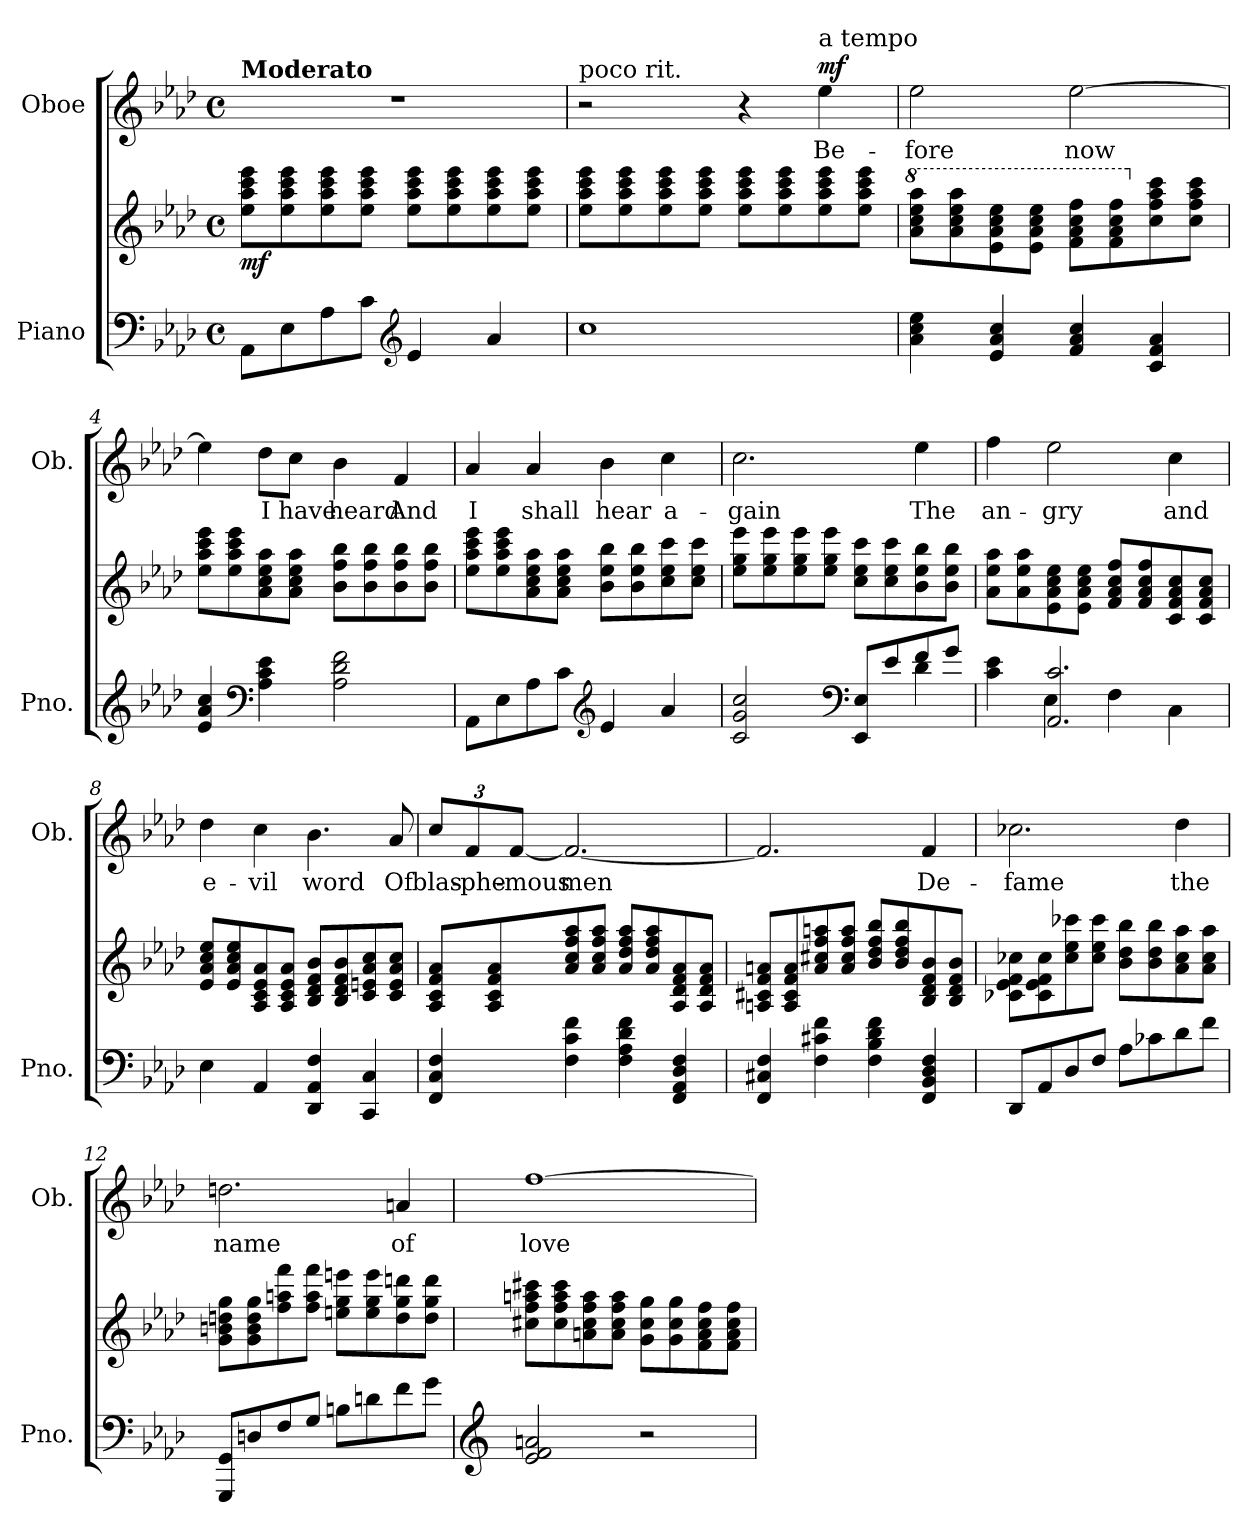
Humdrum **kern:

**kern	**kern	**dynam	**kern	**text	**dynam
*part2	*part2	*part2	*part1	*part1	*part1
*staff3	*staff2	*staff2/3	*staff1	*staff1	*staff1
*I"Piano	*	*	*I"Oboe	*	*
*I'Pno.	*	*	*I'Ob.	*	*
*clefF4	*clefG2	*	*clefG2	*	*
*k[b-e-a-d-]	*k[b-e-a-d-]	*	*k[b-e-a-d-]	*	*
*M4/4	*M4/4	*	*M4/4	*	*
*met(c)	*met(c)	*	*met(c)	*	*
=1	=1	=1	=1	=1	=1
!	!	!	!LO:TX:a:B:t=Moderato	!	!
!	!	!LO:DY:b	!	!	!
8AA-\L	8ee-\ 8aa-\ 8ccc\ 8eee-\L	mf	1r	.	.
8E-\	8ee-\ 8aa-\ 8ccc\ 8eee-\	.	.	.	.
8A-\	8ee-\ 8aa-\ 8ccc\ 8eee-\	.	.	.	.
8c\J	8ee-\ 8aa-\ 8ccc\ 8eee-\J	.	.	.	.
*clefG2	*	*	*	*	*
4e-/	8ee-\ 8aa-\ 8ccc\ 8eee-\L	.	.	.	.
.	8ee-\ 8aa-\ 8ccc\ 8eee-\	.	.	.	.
4a-/	8ee-\ 8aa-\ 8ccc\ 8eee-\	.	.	.	.
.	8ee-\ 8aa-\ 8ccc\ 8eee-\J	.	.	.	.
=2	=2	=2	=2	=2	=2
!	!	!	!LO:TX:a:t=poco rit.	!	!
1cc	8ee-\ 8aa-\ 8ccc\ 8eee-\L	.	2r	.	.
.	8ee-\ 8aa-\ 8ccc\ 8eee-\	.	.	.	.
.	8ee-\ 8aa-\ 8ccc\ 8eee-\	.	.	.	.
.	8ee-\ 8aa-\ 8ccc\ 8eee-\J	.	.	.	.
.	8ee-\ 8aa-\ 8ccc\ 8eee-\L	.	4r	.	.
.	8ee-\ 8aa-\ 8ccc\ 8eee-\	.	.	.	.
!	!	!	!LO:TX:a:t=a tempo	!	!
!	!	!	!	!LO:LY:b	!LO:DY:a
.	8ee-\ 8aa-\ 8ccc\ 8eee-\	.	4ee-\	Be-	mf
.	8ee-\ 8aa-\ 8ccc\ 8eee-\J	.	.	.	.
=3	=3	=3	=3	=3	=3
*	*8va	*	*	*	*
!	!	!	!	!LO:LY:b	!
4a-\ 4cc\ 4ee-\	8aa-\ 8ccc\ 8eee-\ 8aaa-\L	.	2ee-\	-fore	.
.	8aa-\ 8ccc\ 8eee-\ 8aaa-\	.	.	.	.
4e-/ 4a-/ 4cc/	8ee-\ 8aa-\ 8ccc\ 8eee-\	.	.	.	.
.	8ee-\ 8aa-\ 8ccc\ 8eee-\J	.	.	.	.
!	!	!	!	!LO:LY:b	!
4f/ 4a-/ 4cc/	8ff\ 8aa-\ 8ccc\ 8fff\L	.	[2ee-\	now	.
.	8ff\ 8aa-\ 8ccc\ 8fff\	.	.	.	.
*	*X8va	*	*	*	*
4c/ 4f/ 4a-/	8cc\ 8ff\ 8aa-\ 8ccc\	.	.	.	.
.	8cc\ 8ff\ 8aa-\ 8ccc\J	.	.	.	.
!!LO:LB:g=z
=4	=4	=4	=4	=4	=4
4e-/ 4a-/ 4cc/	8ee-\ 8aa-\ 8ccc\ 8eee-\L	.	4ee-\]	.	.
.	8ee-\ 8aa-\ 8ccc\ 8eee-\	.	.	.	.
*clefF4	*	*	*	*	*
!	!	!	!	!LO:LY:b	!
4A-\ 4c\ 4e-\	8a-\ 8cc\ 8ee-\ 8aa-\	.	8dd-\L	I	.
!	!	!	!	!LO:LY:b	!
.	8a-\ 8cc\ 8ee-\ 8aa-\J	.	8cc\J	have	.
!	!	!	!	!LO:LY:b	!
2A-\ 2d-\ 2f\	8b-\ 8ff\ 8bb-\L	.	4b-\	heard	.
.	8b-\ 8ff\ 8bb-\	.	.	.	.
!	!	!	!	!LO:LY:b	!
.	8b-\ 8ff\ 8bb-\	.	4f/	And	.
.	8b-\ 8ff\ 8bb-\J	.	.	.	.
=5	=5	=5	=5	=5	=5
!	!	!	!	!LO:LY:b	!
8AA-\L	8ee-\ 8aa-\ 8ccc\ 8eee-\L	.	4a-/	I	.
8E-\	8ee-\ 8aa-\ 8ccc\ 8eee-\	.	.	.	.
!	!	!	!	!LO:LY:b	!
8A-\	8a-\ 8cc\ 8ee-\ 8aa-\	.	4a-/	shall	.
8c\J	8a-\ 8cc\ 8ee-\ 8aa-\J	.	.	.	.
*clefG2	*	*	*	*	*
!	!	!	!	!LO:LY:b	!
4e-/	8b-\ 8ee-\ 8bb-\L	.	4b-\	hear	.
.	8b-\ 8ee-\ 8bb-\	.	.	.	.
!	!	!	!	!LO:LY:b	!
4a-/	8cc\ 8ee-\ 8ccc\	.	4cc\	a-	.
.	8cc\ 8ee-\ 8ccc\J	.	.	.	.
=6	=6	=6	=6	=6	=6
*^	*	*	*	*	*
!	!	!	!	!	!LO:LY:b	!
2c/ 2g/ 2cc/	2.ryy	8ee-\ 8gg\ 8eee-\L	.	2.cc\	-gain	.
.	.	8ee-\ 8gg\ 8eee-\	.	.	.	.
.	.	8ee-\ 8gg\ 8eee-\	.	.	.	.
.	.	8ee-\ 8gg\ 8eee-\J	.	.	.	.
*clefF4	*	*	*	*	*	*
8EE-/ 8E-/L	.	8cc\ 8ee-\ 8ccc\L	.	.	.	.
8e-/	.	8cc\ 8ee-\ 8ccc\	.	.	.	.
!	!	!	!	!	!LO:LY:b	!
8f/	4d-\	8b-\ 8ee-\ 8bb-\	.	4ee-\	The	.
8g/J	.	8b-\ 8ee-\ 8bb-\J	.	.	.	.
=7	=7	=7	=7	=7	=7	=7
!	!	!	!	!	!LO:LY:b	!
4c\ 4e-\	4ryy	8a-\ 8ee-\ 8aa-\L	.	4ff\	an-	.
.	.	8a-\ 8ee-\ 8aa-\	.	.	.	.
!	!	!	!	!	!LO:LY:b	!
2.AA-/ 2.c/	4E-\	8e-\ 8a-\ 8cc\ 8ee-\	.	2ee-\	-gry	.
.	.	8e-\ 8a-\ 8cc\ 8ee-\J	.	.	.	.
.	4F\	8f/ 8a-/ 8cc/ 8ff/L	.	.	.	.
.	.	8f/ 8a-/ 8cc/ 8ff/	.	.	.	.
!	!	!	!	!	!LO:LY:b	!
.	4C\	8c/ 8f/ 8a-/ 8cc/	.	4cc\	and	.
.	.	8c/ 8f/ 8a-/ 8cc/J	.	.	.	.
*v	*v	*	*	*	*	*
!!LO:LB:g=z
=8	=8	=8	=8	=8	=8
!	!	!	!	!LO:LY:b	!
4E-\	8e-/ 8a-/ 8cc/ 8ee-/L	.	4dd-\	e-	.
.	8e-/ 8a-/ 8cc/ 8ee-/	.	.	.	.
!	!	!	!	!LO:LY:b	!
4AA-/	8A-/ 8c/ 8e-/ 8a-/	.	4cc\	-vil	.
.	8A-/ 8c/ 8e-/ 8a-/J	.	.	.	.
!	!	!	!	!LO:LY:b	!
4DD-/ 4AA-/ 4F/	8B-/ 8d-/ 8f/ 8b-/L	.	4.b-\	word	.
.	8B-/ 8d-/ 8f/ 8b-/	.	.	.	.
4CC/ 4C/	8c/ 8en/ 8a-/ 8cc/	.	.	.	.
!	!	!	!	!LO:LY:b	!
.	8c/ 8e/ 8a-/ 8cc/J	.	8a-/	Of	.
=9	=9	=9	=9	=9	=9
!	!	!	!	!LO:LY:b	!
4FF/ 4C/ 4F/	8A-/ 8c/ 8f/ 8a-/L	.	12cc/L	blas-	.
!	!	!	!	!LO:LY:b	!
.	.	.	12f/	-phe-	.
.	8A-/ 8c/ 8f/ 8a-/	.	.	.	.
!	!	!	!	!LO:LY:b	!
.	.	.	[12f/J	-mous	.
!	!	!	!	!LO:LY:b	!
4F\ 4c\ 4f\	8a-/ 8cc/ 8ff/ 8aa-/	.	2.f/_	men	.
.	8a-/ 8cc/ 8ff/ 8aa-/J	.	.	.	.
4F\ 4A-\ 4d-\ 4f\	8a-/ 8dd-/ 8ff/ 8aa-/L	.	.	.	.
.	8a-/ 8dd-/ 8ff/ 8aa-/	.	.	.	.
4FF/ 4AA-/ 4D-/ 4F/	8A-/ 8d-/ 8f/ 8a-/	.	.	.	.
.	8A-/ 8d-/ 8f/ 8a-/J	.	.	.	.
=10	=10	=10	=10	=10	=10
4FF/ 4C#X/ 4F/	8An/ 8c#X/ 8f/ 8an/L	.	2.f/]	.	.
.	8A/ 8c#/ 8f/ 8a/	.	.	.	.
4F\ 4c#X\ 4f\	8a/ 8cc#X/ 8ff/ 8aan/	.	.	.	.
.	8a/ 8cc#/ 8ff/ 8aa/J	.	.	.	.
4F\ 4B-\ 4d-\ 4f\	8b-/ 8dd-/ 8ff/ 8bb-/L	.	.	.	.
.	8b-/ 8dd-/ 8ff/ 8bb-/	.	.	.	.
!	!	!	!	!LO:LY:b	!
4FF/ 4BB-/ 4D-/ 4F/	8B-/ 8d-/ 8f/ 8b-/	.	4f/	De-	.
.	8B-/ 8d-/ 8f/ 8b-/J	.	.	.	.
!!LO:PB:g=z
=11	=11	=11	=11	=11	=11
!	!	!	!	!LO:LY:b	!
8DD-/L	8c-X\ 8e-\ 8f\ 8cc-X\L	.	2.cc-X\	-fame	.
8AA-/	8c-\ 8e-\ 8f\ 8cc-\	.	.	.	.
8D-/	8cc-\ 8ee-\ 8ccc-X\	.	.	.	.
8F/J	8cc-\ 8ee-\ 8ccc-\J	.	.	.	.
8A-\L	8b-\ 8dd-\ 8bb-\L	.	.	.	.
8c-X\	8b-\ 8dd-\ 8bb-\	.	.	.	.
!	!	!	!	!LO:LY:b	!
8d-\	8a-\ 8cc-\ 8aa-\	.	4dd-\	the	.
8f\J	8a-\ 8cc-\ 8aa-\J	.	.	.	.
=12	=12	=12	=12	=12	=12
!	!	!	!	!LO:LY:b	!
8GGG/ 8GG/L	8g\ 8bn\ 8ddn\ 8gg\L	.	2.ddn\	name	.
8Dn/	8g\ 8b\ 8dd\ 8gg\	.	.	.	.
8F/	8ff\ 8aan\ 8fff\	.	.	.	.
8G/J	8ff\ 8aa\ 8fff\J	.	.	.	.
8Bn\L	8een\ 8gg\ 8eeen\L	.	.	.	.
8dn\	8ee\ 8gg\ 8eee\	.	.	.	.
!	!	!	!	!LO:LY:b	!
8f\	8dd\ 8gg\ 8dddn\	.	4an/	of	.
8g\J	8dd\ 8gg\ 8ddd\J	.	.	.	.
=13	=13	=13	=13	=13	=13
*clefG2	*	*	*	*	*
!	!	!	!	!LO:LY:b	!
2e-/ 2f/ 2an/	8cc#X\ 8ff\ 8aan\ 8ccc#X\L	.	[1ff	love	.
.	8cc#\ 8ff\ 8aa\ 8ccc#\	.	.	.	.
.	8an\ 8cc#\ 8ff\ 8aa\	.	.	.	.
.	8a\ 8cc#\ 8ff\ 8aa\J	.	.	.	.
2r	8g\ 8cc#\ 8gg\L	.	.	.	.
.	8g\ 8cc#\ 8gg\	.	.	.	.
.	8f\ 8a\ 8cc#\ 8ff\	.	.	.	.
.	8f\ 8a\ 8cc#\ 8ff\J	.	.	.	.
=	=	=	=	=	=
*-	*-	*-	*-	*-	*-
